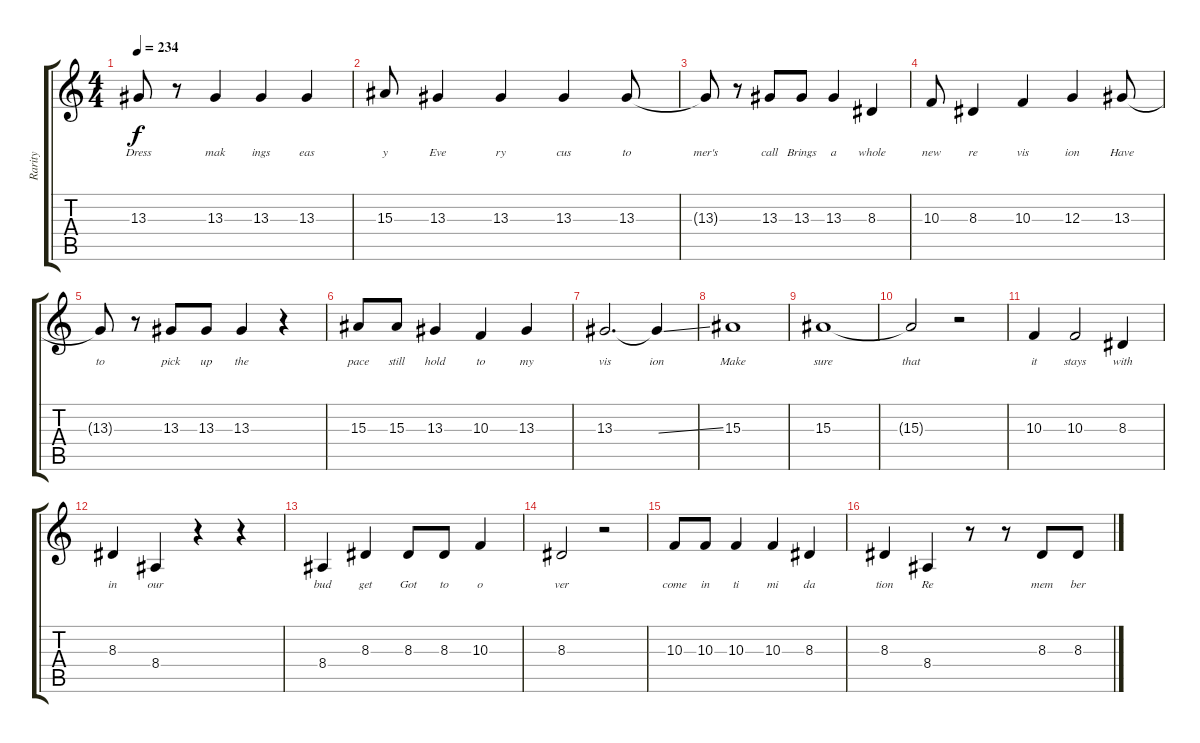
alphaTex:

\track ("Rarity" "Rarity") {instrument trumpet}
\staff {score tabs}
\tuning (E4 B3 G3 D3 A2 E2) {hide}
\ts (4 4)
\tempo 234
\clef g2
\ks c
13.3{t}.8{lyrics (0 "Dress") lyrics (1 "") lyrics (2 "") lyrics (3 "") lyrics (4 "") dy f} r.8 13.3.4{lyrics (0 "mak") lyrics (1 "") lyrics (2 "") lyrics (3 "") lyrics (4 "")} 13.3.4{lyrics (0 "ings") lyrics (1 "") lyrics (2 "") lyrics (3 "") lyrics (4 "")} 13.3.4{lyrics (0 "eas") lyrics (1 "") lyrics (2 "") lyrics (3 "") lyrics (4 "")} |
15.3.8{lyrics (0 "y") lyrics (1 "") lyrics (2 "") lyrics (3 "") lyrics (4 "")} 13.3.4{lyrics (0 "Eve") lyrics (1 "") lyrics (2 "") lyrics (3 "") lyrics (4 "")} 13.3.4{lyrics (0 "ry") lyrics (1 "") lyrics (2 "") lyrics (3 "") lyrics (4 "")} 13.3.4{lyrics (0 "cus") lyrics (1 "") lyrics (2 "") lyrics (3 "") lyrics (4 "")} 13.3.8{lyrics (0 "to") lyrics (1 "") lyrics (2 "") lyrics (3 "") lyrics (4 "")} |
13.3{t}.8{lyrics (0 "mer's") lyrics (1 "") lyrics (2 "") lyrics (3 "") lyrics (4 "")} r.8 13.3.8{lyrics (0 "call") lyrics (1 "") lyrics (2 "") lyrics (3 "") lyrics (4 "")} 13.3.8{lyrics (0 "Brings") lyrics (1 "") lyrics (2 "") lyrics (3 "") lyrics (4 "")} 13.3.4{lyrics (0 "a") lyrics (1 "") lyrics (2 "") lyrics (3 "") lyrics (4 "")} 8.3.4{lyrics (0 "whole") lyrics (1 "") lyrics (2 "") lyrics (3 "") lyrics (4 "")} |
10.3.8{lyrics (0 "new") lyrics (1 "") lyrics (2 "") lyrics (3 "") lyrics (4 "")} 8.3.4{lyrics (0 "re") lyrics (1 "") lyrics (2 "") lyrics (3 "") lyrics (4 "")} 10.3.4{lyrics (0 "vis") lyrics (1 "") lyrics (2 "") lyrics (3 "") lyrics (4 "")} 12.3.4{lyrics (0 "ion") lyrics (1 "") lyrics (2 "") lyrics (3 "") lyrics (4 "")} 13.3.8{lyrics (0 "Have") lyrics (1 "") lyrics (2 "") lyrics (3 "") lyrics (4 "")} |
13.3{t}.8{lyrics (0 "to") lyrics (1 "") lyrics (2 "") lyrics (3 "") lyrics (4 "")} r.8 13.3.8{lyrics (0 "pick") lyrics (1 "") lyrics (2 "") lyrics (3 "") lyrics (4 "")} 13.3.8{lyrics (0 "up") lyrics (1 "") lyrics (2 "") lyrics (3 "") lyrics (4 "")} 13.3.4{lyrics (0 "the") lyrics (1 "") lyrics (2 "") lyrics (3 "") lyrics (4 "")} r.4 |
15.3.8{lyrics (0 "pace") lyrics (1 "") lyrics (2 "") lyrics (3 "") lyrics (4 "")} 15.3.8{lyrics (0 "still") lyrics (1 "") lyrics (2 "") lyrics (3 "") lyrics (4 "")} 13.3.4{lyrics (0 "hold") lyrics (1 "") lyrics (2 "") lyrics (3 "") lyrics (4 "")} 10.3.4{lyrics (0 "to") lyrics (1 "") lyrics (2 "") lyrics (3 "") lyrics (4 "")} 13.3.4{lyrics (0 "my") lyrics (1 "") lyrics (2 "") lyrics (3 "") lyrics (4 "")} |
13.3.2{d lyrics (0 "vis") lyrics (1 "") lyrics (2 "") lyrics (3 "") lyrics (4 "")} 13.3{ss t}.4{lyrics (0 "ion") lyrics (1 "") lyrics (2 "") lyrics (3 "") lyrics (4 "")} |
15.3.1{lyrics (0 "Make") lyrics (1 "") lyrics (2 "") lyrics (3 "") lyrics (4 "")} |
15.3.1{lyrics (0 "sure") lyrics (1 "") lyrics (2 "") lyrics (3 "") lyrics (4 "")} |
15.3{t}.2{lyrics (0 "that") lyrics (1 "") lyrics (2 "") lyrics (3 "") lyrics (4 "")} r.2 |
10.3.4{lyrics (0 "it") lyrics (1 "") lyrics (2 "") lyrics (3 "") lyrics (4 "")} 10.3.2{lyrics (0 "stays") lyrics (1 "") lyrics (2 "") lyrics (3 "") lyrics (4 "")} 8.3.4{lyrics (0 "with") lyrics (1 "") lyrics (2 "") lyrics (3 "") lyrics (4 "")} |
8.3.4{lyrics (0 "in") lyrics (1 "") lyrics (2 "") lyrics (3 "") lyrics (4 "")} 8.4.4{lyrics (0 "our") lyrics (1 "") lyrics (2 "") lyrics (3 "") lyrics (4 "")} r.4 r.4 |
8.4.4{lyrics (0 "bud") lyrics (1 "") lyrics (2 "") lyrics (3 "") lyrics (4 "")} 8.3.4{lyrics (0 "get") lyrics (1 "") lyrics (2 "") lyrics (3 "") lyrics (4 "")} 8.3.8{lyrics (0 "Got") lyrics (1 "") lyrics (2 "") lyrics (3 "") lyrics (4 "")} 8.3.8{lyrics (0 "to") lyrics (1 "") lyrics (2 "") lyrics (3 "") lyrics (4 "")} 10.3.4{lyrics (0 "o") lyrics (1 "") lyrics (2 "") lyrics (3 "") lyrics (4 "")} |
8.3.2{lyrics (0 "ver") lyrics (1 "") lyrics (2 "") lyrics (3 "") lyrics (4 "")} r.2 |
10.3.8{lyrics (0 "come") lyrics (1 "") lyrics (2 "") lyrics (3 "") lyrics (4 "")} 10.3.8{lyrics (0 "in") lyrics (1 "") lyrics (2 "") lyrics (3 "") lyrics (4 "")} 10.3.4{lyrics (0 "ti") lyrics (1 "") lyrics (2 "") lyrics (3 "") lyrics (4 "")} 10.3.4{lyrics (0 "mi") lyrics (1 "") lyrics (2 "") lyrics (3 "") lyrics (4 "")} 8.3.4{lyrics (0 "da") lyrics (1 "") lyrics (2 "") lyrics (3 "") lyrics (4 "")} |
8.3.4{lyrics (0 "tion") lyrics (1 "") lyrics (2 "") lyrics (3 "") lyrics (4 "")} 8.4.4{lyrics (0 "Re") lyrics (1 "") lyrics (2 "") lyrics (3 "") lyrics (4 "")} r.8 r.8 8.3.8{lyrics (0 "mem") lyrics (1 "") lyrics (2 "") lyrics (3 "") lyrics (4 "")} 8.3.8{lyrics (0 "ber") lyrics (1 "") lyrics (2 "") lyrics (3 "") lyrics (4 "")}
